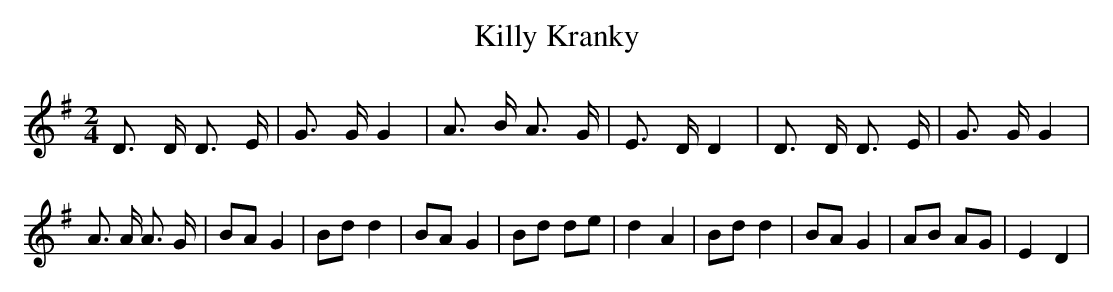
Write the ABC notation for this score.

X:1
T:Killy Kranky
M:2/4
L:1/8
K:G
 D3/2 D/2 D3/2 E/2| G3/2 G/2 G2| A3/2 B/2 A3/2 G/2| E3/2 D/2 D2| D3/2 D/2 D3/2 E/2|\
 G3/2 G/2 G2| A3/2 A/2 A3/2 G/2| BA G2| Bd d2| BA G2| Bd de| d2 A2|\
 Bd d2| BA G2| AB AG| E2 D2|
